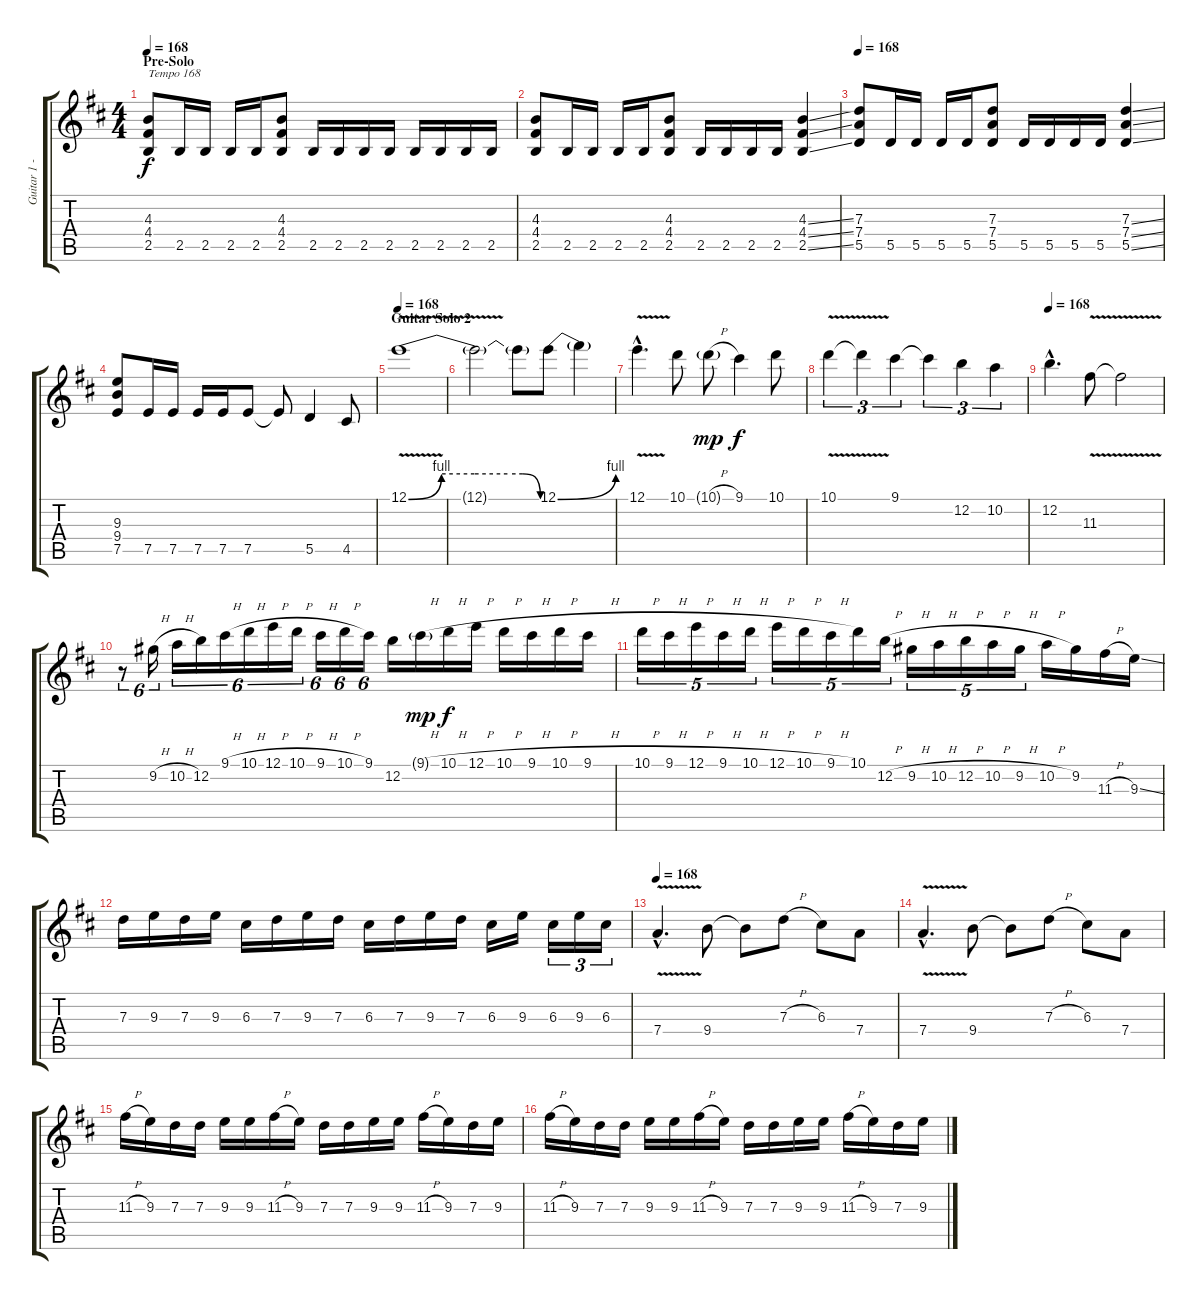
\track ("Guitar 1 - Criss Oliva" "Guitar 1 -") {instrument distortionguitar}
\staff {score tabs}
\tuning (E4 B3 G3 D3 A2 E2) {hide}
\ts (4 4)
\section ("" "Pre-Solo")
\tempo 168
\clef g2
\ks d
(4.3 4.4 2.5).8{txt "Tempo 168" dy f} 2.5.16 2.5.16 2.5.16 2.5.16 (4.3 4.4 2.5).8 2.5.16 2.5.16 2.5.16 2.5.16 2.5.16 2.5.16 2.5.16 2.5.16 |
(4.3 4.4 2.5).8 2.5.16 2.5.16 2.5.16 2.5.16 (4.3 4.4 2.5).8 2.5.16 2.5.16 2.5.16 2.5.16 (4.3{ss} 4.4{ss} 2.5{ss}).4 |
\tempo 168
(7.3 7.4 5.5).8 5.5.16 5.5.16 5.5.16 5.5.16 (7.3 7.4 5.5).8 5.5.16 5.5.16 5.5.16 5.5.16 (7.3{ss} 7.4{ss} 5.5{ss}).4 |
(9.3 9.4 7.5).8 7.5.16 7.5.16 7.5.16 7.5.16 7.5.8 7.5{t}.8 5.5.4{volume 16} 4.5.8 |
\section ("" "Guitar Solo 2")
\tempo 168
12.1{be (custom 0 0 15 4 30 4 45 4 52 4 60 0) v}.1 |
12.1{t}.2 12.1{t}.8 12.1{be (bend 0 0 60 4)}.8 12.1{t}.4 |
12.1{v hac}.4{d} 10.1.8 10.1{h g}.8{dy mp} 9.1.4{dy f} 10.1.8 |
10.1{v}.4{tu (3 2)} 10.1{t}.4{tu (3 2)} 9.1.4{tu (3 2)} 9.1{t}.4{tu (3 2)} 12.2.4{tu (3 2)} 10.2.4{tu (3 2)} |
\tempo 168
12.2{hac}.4{d} 11.3{v}.8 11.3{t}.2 |
r.8{tu (6 4)} 9.2{h}.16{tu (6 4)} 10.2{h}.16{tu (6 4)} 12.2.16{tu (6 4)} 9.1{h}.16{tu (6 4)} 10.1{h}.16{tu (6 4)} 12.1{h}.16{tu (6 4)} 10.1{h}.16{tu (6 4)} 9.1{h}.16{tu (6 4)} 10.1{h}.16{tu (6 4)} 9.1.16{tu (6 4)} 12.2.16 9.1{h g}.16{dy mp} 10.1{h}.16{dy f} 12.1{h}.16 10.1{h}.16 9.1{h}.16 10.1{h}.16 9.1{h}.16 |
10.1{h}.16{tu (5 4)} 9.1{h}.16{tu (5 4)} 12.1{h}.16{tu (5 4)} 9.1{h}.16{tu (5 4)} 10.1{h}.16{tu (5 4)} 12.1{h}.16{tu (5 4)} 10.1{h}.16{tu (5 4)} 9.1{h}.16{tu (5 4)} 10.1.16{tu (5 4)} 12.2{h}.16{tu (5 4)} 9.2{h}.16{tu (5 4)} 10.2{h}.16{tu (5 4)} 12.2{h}.16{tu (5 4)} 10.2{h}.16{tu (5 4)} 9.2{h}.16{tu (5 4)} 10.2{h}.16 9.2.16 11.3{h}.16 9.3{ss}.16 |
7.3.16 9.3.16 7.3.16 9.3.16 6.3.16 7.3.16 9.3.16 7.3.16 6.3.16 7.3.16 9.3.16 7.3.16 6.3.16 9.3.16 6.3.16{tu (3 2)} 9.3.16{tu (3 2)} 6.3.16{tu (3 2)} |
\tempo 168
7.4{v hac}.4{d} 9.4.8 9.4{t}.8 7.3{h}.8 6.3.8 7.4.8 |
7.4{v hac}.4{d} 9.4.8 9.4{t}.8 7.3{h}.8 6.3.8 7.4.8 |
11.3{h}.16 9.3.16 7.3.16 7.3.16 9.3.16 9.3.16 11.3{h}.16 9.3.16 7.3.16 7.3.16 9.3.16 9.3.16 11.3{h}.16 9.3.16 7.3.16 9.3.16 |
11.3{h}.16 9.3.16 7.3.16 7.3.16 9.3.16 9.3.16 11.3{h}.16 9.3.16 7.3.16 7.3.16 9.3.16 9.3.16 11.3{h}.16 9.3.16 7.3.16 9.3.16
